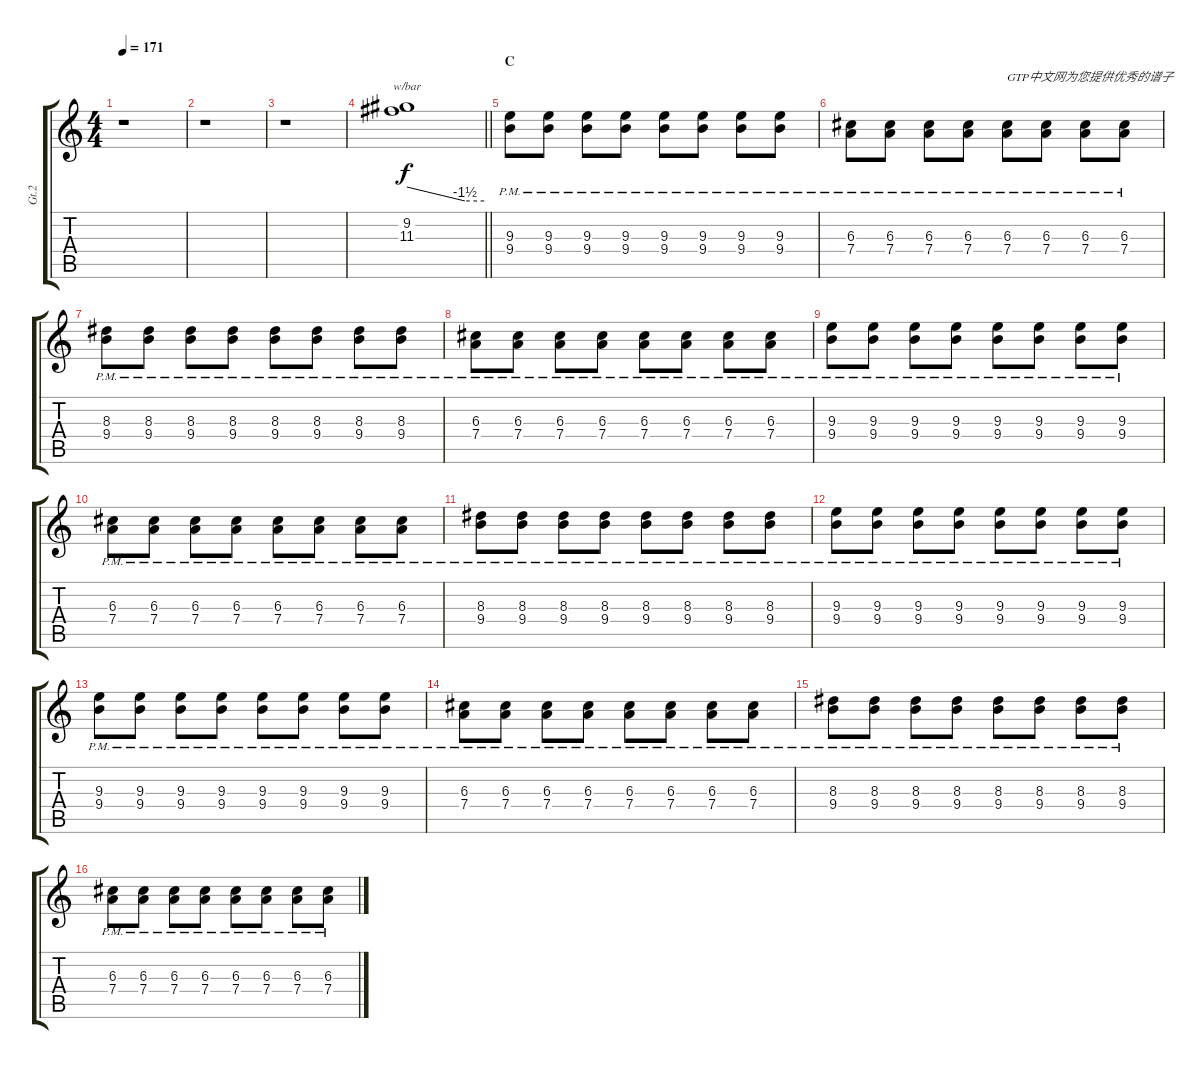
\track ("Gt.2" "Gt.2") {instrument overdrivenguitar}
\staff {score tabs}
\tuning (E4 B3 G3 D3 A2 E2) {hide}
\ts (4 4)
\tempo 171
\clef g2
\ks c
r.1{dy f} |
r.1 |
r.1 |
\barLineRight lightlight
(9.2 11.3).1{tbe (custom default 0 0 45 -6 60 -6)} |
\section ("" "C")
(9.3{pm} 9.4{pm}).8 (9.3{pm} 9.4{pm}).8 (9.3{pm} 9.4{pm}).8 (9.3{pm} 9.4{pm}).8 (9.3{pm} 9.4{pm}).8 (9.3{pm} 9.4{pm}).8 (9.3{pm} 9.4{pm}).8 (9.3{pm} 9.4{pm}).8 |
(6.3{pm} 7.4{pm}).8 (6.3{pm} 7.4{pm}).8 (6.3{pm} 7.4{pm}).8 (6.3{pm} 7.4{pm}).8 (6.3{pm} 7.4{pm}).8{txt "GTP中文网为您提供优秀的谱子"} (6.3{pm} 7.4{pm}).8 (6.3{pm} 7.4{pm}).8 (6.3{pm} 7.4{pm}).8 |
(8.3{pm} 9.4{pm}).8 (8.3{pm} 9.4{pm}).8 (8.3{pm} 9.4{pm}).8 (8.3{pm} 9.4{pm}).8 (8.3{pm} 9.4{pm}).8 (8.3{pm} 9.4{pm}).8 (8.3{pm} 9.4{pm}).8 (8.3{pm} 9.4{pm}).8 |
(6.3{pm} 7.4{pm}).8 (6.3{pm} 7.4{pm}).8 (6.3{pm} 7.4{pm}).8 (6.3{pm} 7.4{pm}).8 (6.3{pm} 7.4{pm}).8 (6.3{pm} 7.4{pm}).8 (6.3{pm} 7.4{pm}).8 (6.3{pm} 7.4{pm}).8 |
(9.3{pm} 9.4{pm}).8 (9.3{pm} 9.4{pm}).8 (9.3{pm} 9.4{pm}).8 (9.3{pm} 9.4{pm}).8 (9.3{pm} 9.4{pm}).8 (9.3{pm} 9.4{pm}).8 (9.3{pm} 9.4{pm}).8 (9.3{pm} 9.4{pm}).8 |
(6.3{pm} 7.4{pm}).8 (6.3{pm} 7.4{pm}).8 (6.3{pm} 7.4{pm}).8 (6.3{pm} 7.4{pm}).8 (6.3{pm} 7.4{pm}).8 (6.3{pm} 7.4{pm}).8 (6.3{pm} 7.4{pm}).8 (6.3{pm} 7.4{pm}).8 |
(8.3{pm} 9.4{pm}).8 (8.3{pm} 9.4{pm}).8 (8.3{pm} 9.4{pm}).8 (8.3{pm} 9.4{pm}).8 (8.3{pm} 9.4{pm}).8 (8.3{pm} 9.4{pm}).8 (8.3{pm} 9.4{pm}).8 (8.3{pm} 9.4{pm}).8 |
(9.3{pm} 9.4{pm}).8 (9.3{pm} 9.4{pm}).8 (9.3{pm} 9.4{pm}).8 (9.3{pm} 9.4{pm}).8 (9.3 9.4{pm}).8 (9.3{pm} 9.4{pm}).8 (9.3{pm} 9.4{pm}).8 (9.3{pm} 9.4{pm}).8 |
(9.3{pm} 9.4{pm}).8 (9.3{pm} 9.4{pm}).8 (9.3{pm} 9.4{pm}).8 (9.3{pm} 9.4{pm}).8 (9.3{pm} 9.4{pm}).8 (9.3{pm} 9.4{pm}).8 (9.3{pm} 9.4{pm}).8 (9.3{pm} 9.4{pm}).8 |
(6.3{pm} 7.4{pm}).8 (6.3{pm} 7.4{pm}).8 (6.3{pm} 7.4{pm}).8 (6.3{pm} 7.4{pm}).8 (6.3{pm} 7.4{pm}).8 (6.3{pm} 7.4{pm}).8 (6.3{pm} 7.4{pm}).8 (6.3{pm} 7.4{pm}).8 |
(8.3{pm} 9.4{pm}).8 (8.3{pm} 9.4{pm}).8 (8.3{pm} 9.4{pm}).8 (8.3{pm} 9.4{pm}).8 (8.3{pm} 9.4{pm}).8 (8.3{pm} 9.4{pm}).8 (8.3{pm} 9.4{pm}).8 (8.3{pm} 9.4{pm}).8 |
(6.3{pm} 7.4{pm}).8 (6.3{pm} 7.4{pm}).8 (6.3{pm} 7.4{pm}).8 (6.3{pm} 7.4{pm}).8 (6.3{pm} 7.4{pm}).8 (6.3{pm} 7.4{pm}).8 (6.3{pm} 7.4{pm}).8 (6.3{pm} 7.4{pm}).8
